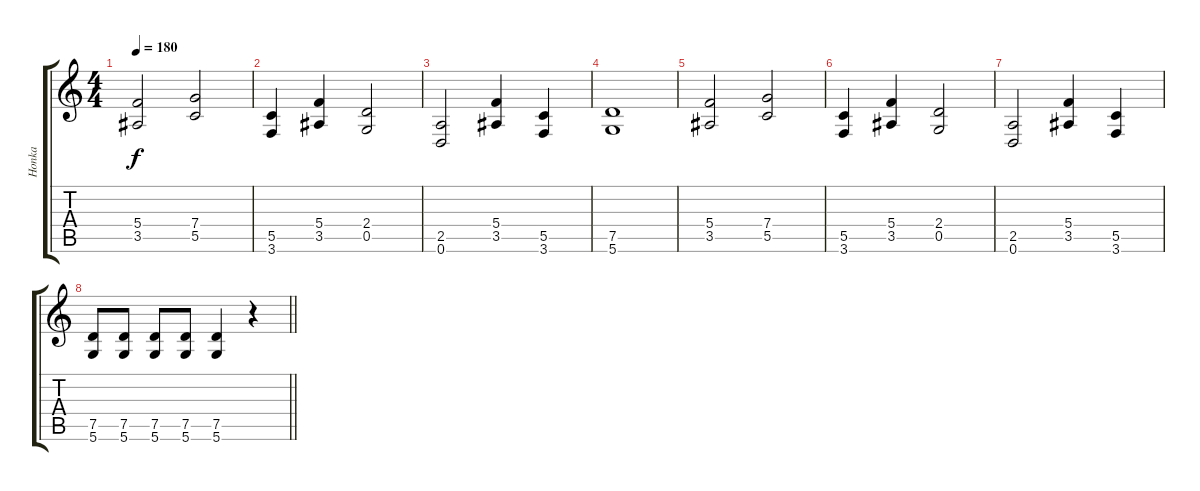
\track ("Honka" "Honka") {instrument distortionguitar}
\staff {score tabs}
\tuning (D4 A3 F3 C3 G2 D2) {hide}
\ts (4 4)
\tempo 180
\clef g2
\ks c
(5.4 3.5).2{dy f} (7.4 5.5).2 |
(5.5 3.6).4 (5.4 3.5).4 (2.4 0.5).2 |
(2.5 0.6).2 (5.4 3.5).4 (5.5 3.6).4 |
(7.5 5.6).1 |
(5.4 3.5).2 (7.4 5.5).2 |
(5.5 3.6).4 (5.4 3.5).4 (2.4 0.5).2 |
(2.5 0.6).2 (5.4 3.5).4 (5.5 3.6).4 |
\barLineRight lightlight
(7.5 5.6).8 (7.5 5.6).8 (7.5 5.6).8 (7.5 5.6).8 (7.5 5.6).4 r.4
